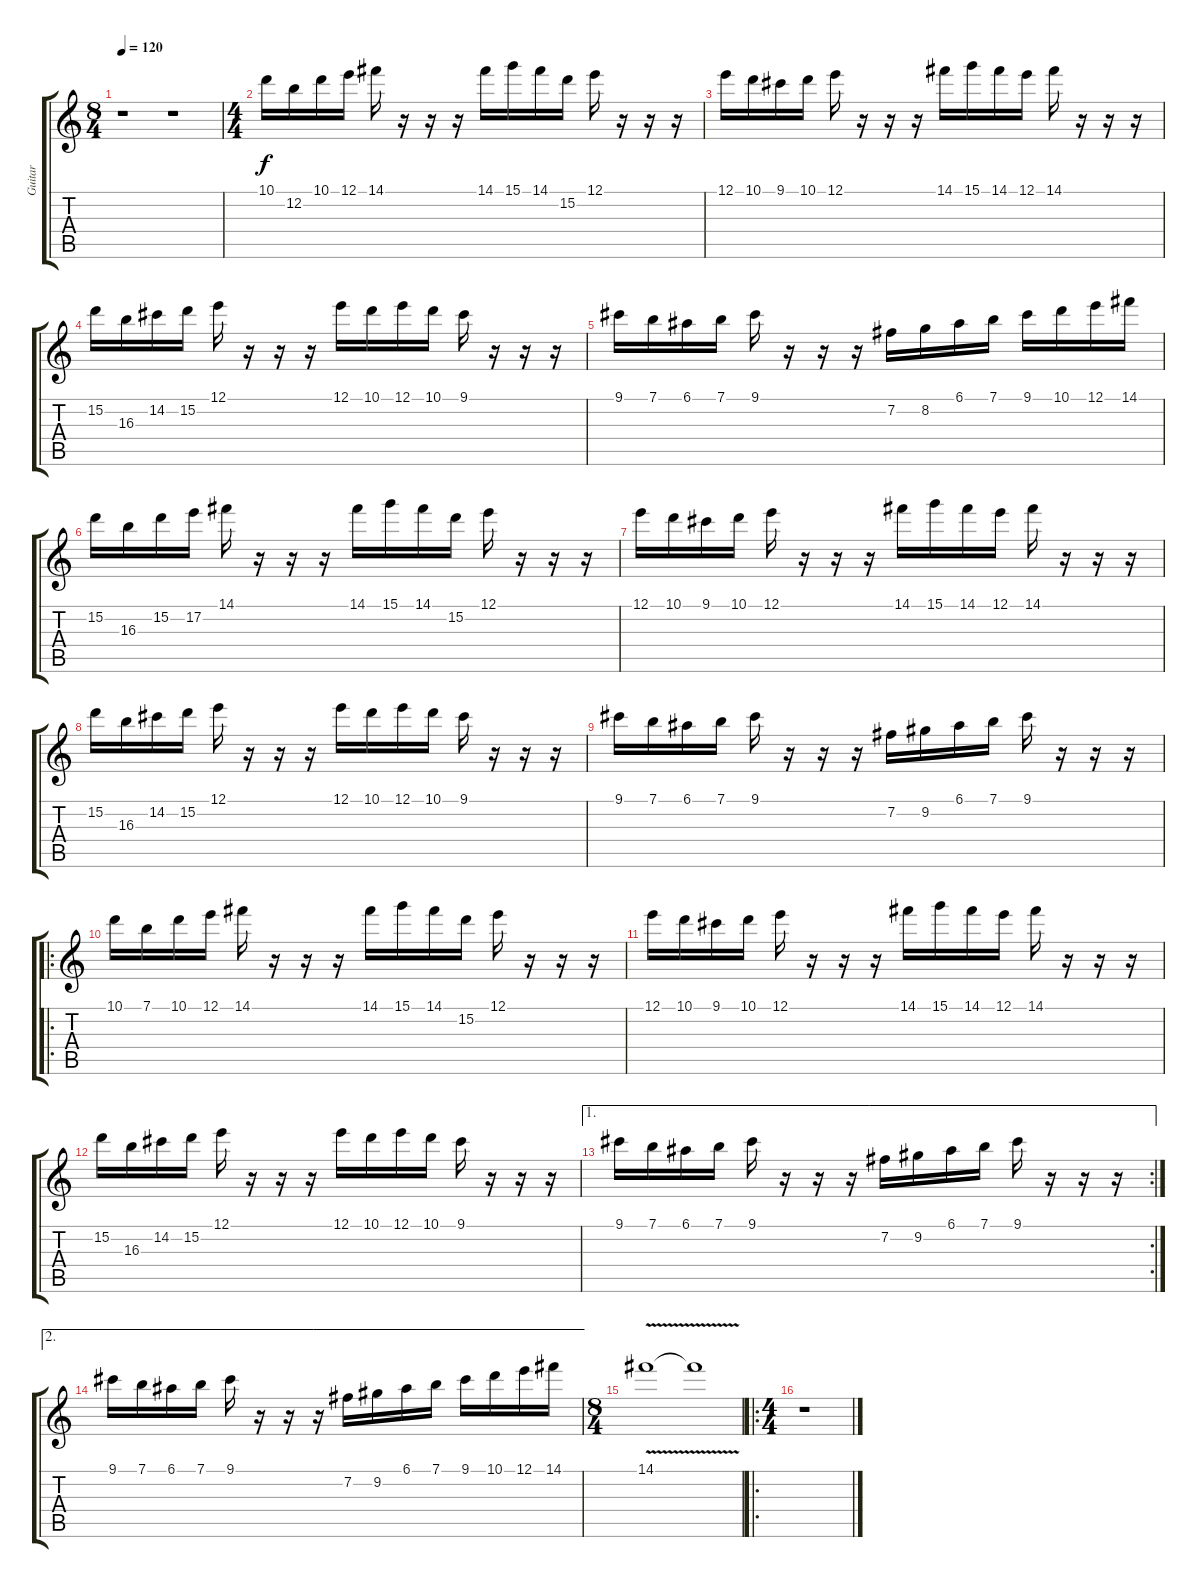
\track ("Guitar" "Guitar") {instrument distortionguitar}
\staff {score tabs}
\tuning (E4 B3 G3 D3 A2 E2) {hide}
\ts (8 4)
\tempo 120
\clef g2
\ks c
r.1{dy f instrument distortionguitar} r.1 |
\ts (4 4)
10.1.16 12.2.16 10.1.16 12.1.16 14.1.16 r.16 r.16 r.16 14.1.16 15.1.16 14.1.16 15.2.16 12.1.16 r.16 r.16 r.16 |
12.1.16 10.1.16 9.1.16 10.1.16 12.1.16 r.16 r.16 r.16 14.1.16 15.1.16 14.1.16 12.1.16 14.1.16 r.16 r.16 r.16 |
15.2.16 16.3.16 14.2.16 15.2.16 12.1.16 r.16 r.16 r.16 12.1.16 10.1.16 12.1.16 10.1.16 9.1.16 r.16 r.16 r.16 |
9.1.16 7.1.16 6.1.16 7.1.16 9.1.16 r.16 r.16 r.16 7.2.16 8.2.16 6.1.16 7.1.16 9.1.16 10.1.16 12.1.16 14.1.16 |
15.2.16 16.3.16 15.2.16 17.2.16 14.1.16 r.16 r.16 r.16 14.1.16 15.1.16 14.1.16 15.2.16 12.1.16 r.16 r.16 r.16 |
12.1.16 10.1.16 9.1.16 10.1.16 12.1.16 r.16 r.16 r.16 14.1.16 15.1.16 14.1.16 12.1.16 14.1.16 r.16 r.16 r.16 |
15.2.16 16.3.16 14.2.16 15.2.16 12.1.16 r.16 r.16 r.16 12.1.16 10.1.16 12.1.16 10.1.16 9.1.16 r.16 r.16 r.16 |
9.1.16 7.1.16 6.1.16 7.1.16 9.1.16 r.16 r.16 r.16 7.2.16 9.2.16 6.1.16 7.1.16 9.1.16 r.16 r.16 r.16 |
\ro
10.1.16 7.1.16 10.1.16 12.1.16 14.1.16 r.16 r.16 r.16 14.1.16 15.1.16 14.1.16 15.2.16 12.1.16 r.16 r.16 r.16 |
12.1.16 10.1.16 9.1.16 10.1.16 12.1.16 r.16 r.16 r.16 14.1.16 15.1.16 14.1.16 12.1.16 14.1.16 r.16 r.16 r.16 |
15.2.16 16.3.16 14.2.16 15.2.16 12.1.16 r.16 r.16 r.16 12.1.16 10.1.16 12.1.16 10.1.16 9.1.16 r.16 r.16 r.16 |
\ae 1
\rc 2
9.1.16 7.1.16 6.1.16 7.1.16 9.1.16 r.16 r.16 r.16 7.2.16 9.2.16 6.1.16 7.1.16 9.1.16 r.16 r.16 r.16 |
\ae 2
9.1.16 7.1.16 6.1.16 7.1.16 9.1.16 r.16 r.16 r.16 7.2.16 9.2.16 6.1.16 7.1.16 9.1.16 10.1.16 12.1.16 14.1.16 |
\ts (8 4)
14.1{v}.1 14.1{t}.1 |
\ro
\ts (4 4)
r.1
